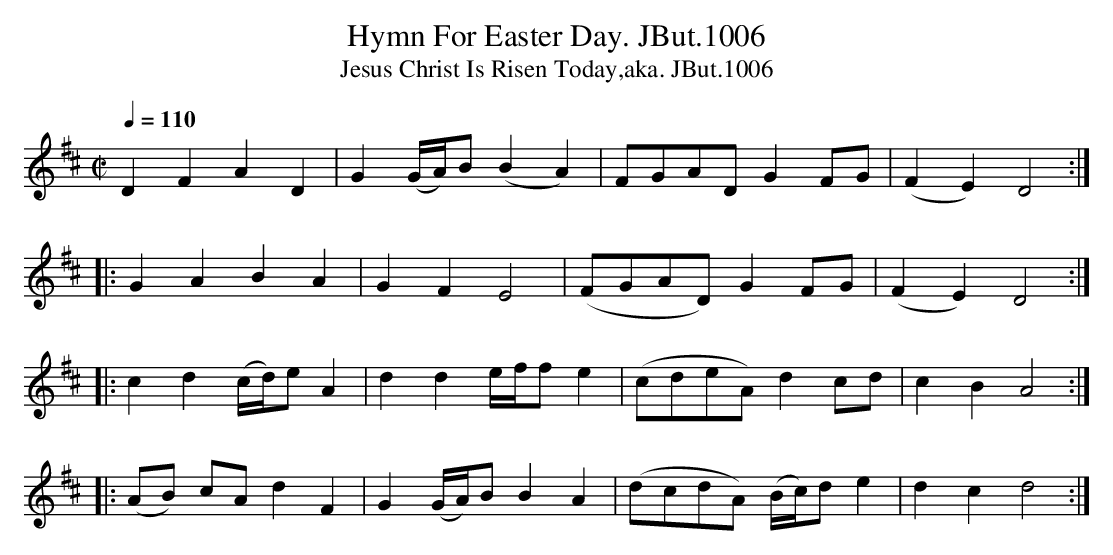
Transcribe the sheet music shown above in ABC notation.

X:1
T:Hymn For Easter Day. JBut.1006
T:Jesus Christ Is Risen Today,aka. JBut.1006
M:C|
L:1/8
Q:1/4=110
K:D
D2F2A2D2|G2(G/A/)B (B2A2)|FGAD G2FG|(F2E2)D4:|
|:G2A2B2A2|G2F2E4|(FGAD) G2 FG|(F2E2)D4:|
|:c2d2(c/d/)e A2|d2d2 e/f/f e2|(cdeA) d2cd|c2B2A4:|
|:(AB) cAd2F2|G2(G/A/)B B2A2|(dcdA) (B/c/)d e2|d2c2d4:|
